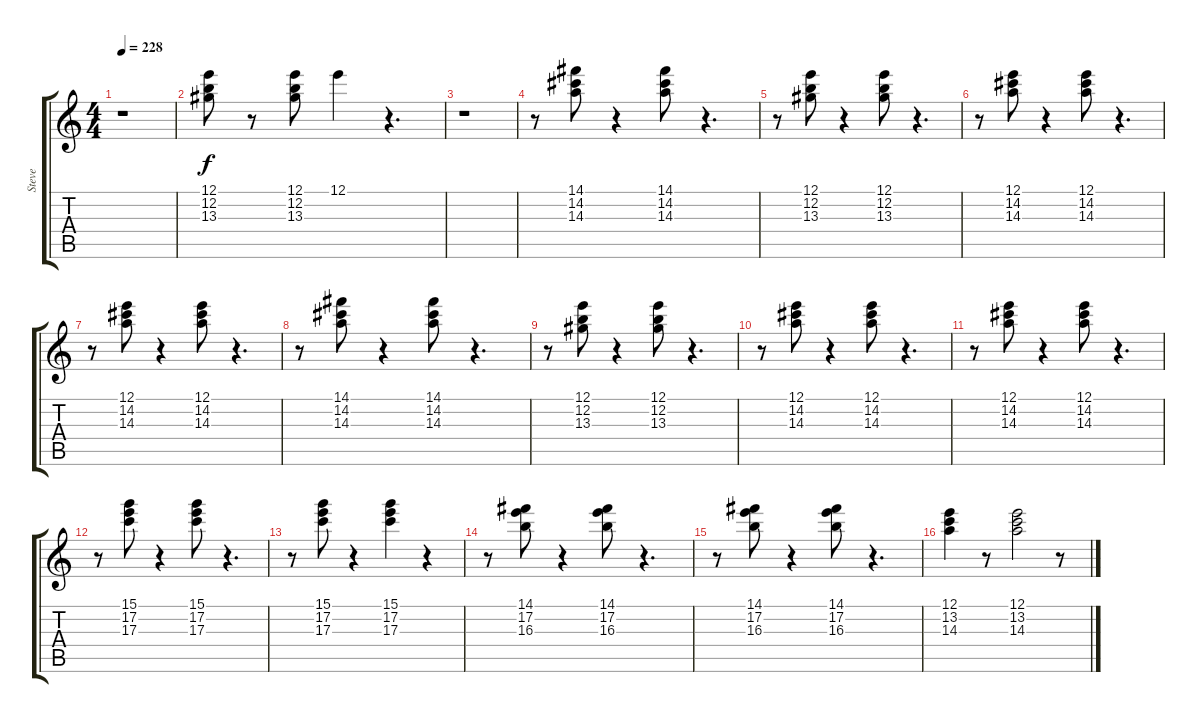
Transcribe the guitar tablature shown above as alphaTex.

\track ("Steve" "Steve") {instrument electricguitarmuted}
\staff {score tabs}
\tuning (E4 B3 G3 D3 A2 E2) {hide}
\ts (4 4)
\tempo 228
\clef g2
\ks c
r.1{dy f} |
(12.1 12.2 13.3).8 r.8 (12.1 12.2 13.3).8 12.1.4 r.4{d} |
r.1 |
r.8 (14.1 14.2 14.3).8 r.4 (14.1 14.2 14.3).8 r.4{d} |
r.8 (12.1 12.2 13.3).8 r.4 (12.1 12.2 13.3).8 r.4{d} |
r.8 (12.1 14.2 14.3).8 r.4 (12.1 14.2 14.3).8 r.4{d} |
r.8 (12.1 14.2 14.3).8 r.4 (12.1 14.2 14.3).8 r.4{d} |
r.8 (14.1 14.2 14.3).8 r.4 (14.1 14.2 14.3).8 r.4{d} |
r.8 (12.1 12.2 13.3).8 r.4 (12.1 12.2 13.3).8 r.4{d} |
r.8 (12.1 14.2 14.3).8 r.4 (12.1 14.2 14.3).8 r.4{d} |
r.8 (12.1 14.2 14.3).8 r.4 (12.1 14.2 14.3).8 r.4{d} |
r.8 (15.1 17.2 17.3).8 r.4 (15.1 17.2 17.3).8 r.4{d} |
r.8 (15.1 17.2 17.3).8 r.4 (15.1 17.2 17.3).4 r.4 |
r.8 (14.1 17.2 16.3).8 r.4 (14.1 17.2 16.3).8 r.4{d} |
r.8 (14.1 17.2 16.3).8 r.4 (14.1 17.2 16.3).8 r.4{d} |
(12.1 13.2 14.3).4 r.8 (12.1 13.2 14.3).2 r.8
